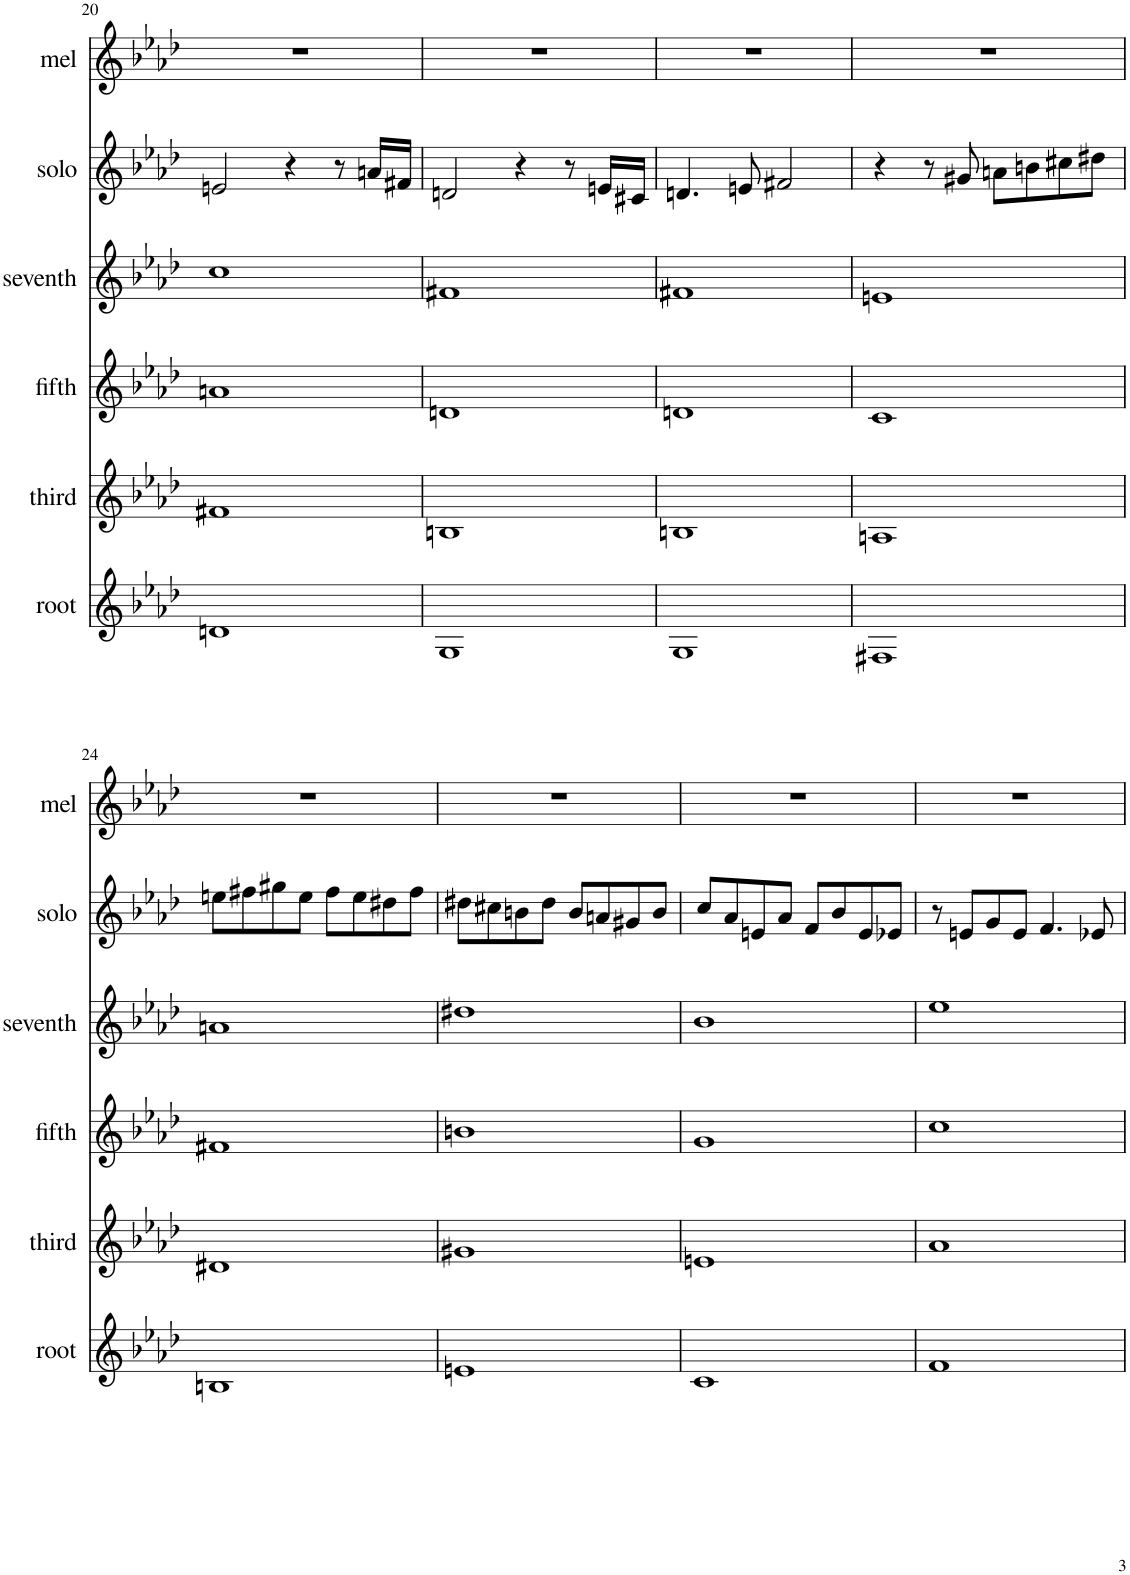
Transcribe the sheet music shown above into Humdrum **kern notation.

**kern	**kern	**kern	**kern	**kern	**kern
*part6	*part5	*part4	*part3	*part2	*part1
*staff6	*staff5	*staff4	*staff3	*staff2	*staff1
*I"root	*I"third	*I"fifth	*I"seventh	*I"solo	*I"mel
*I'root	*I'third	*I'fifth	*I'seventh	*I'solo	*I'mel
!!LO:PB:g=z
*clefG2	*clefG2	*clefG2	*clefG2	*clefG2	*clefG2
*k[b-e-a-d-]	*k[b-e-a-d-]	*k[b-e-a-d-]	*k[b-e-a-d-]	*k[b-e-a-d-]	*k[b-e-a-d-]
*M4/4	*M4/4	*M4/4	*M4/4	*M4/4	*M4/4
=20	=20	=20	=20	=20	=20
1dn	1f#X	1an	1cc	2en/	1r
.	.	.	.	4r	.
.	.	.	.	8r	.
.	.	.	.	16an/LL	.
.	.	.	.	16f#X/JJ	.
=21	=21	=21	=21	=21	=21
1G	1Bn	1dn	1f#X	2dn/	1r
.	.	.	.	4r	.
.	.	.	.	8r	.
.	.	.	.	16en/LL	.
.	.	.	.	16c#X/JJ	.
=22	=22	=22	=22	=22	=22
1G	1Bn	1dn	1f#X	4.dn/	1r
.	.	.	.	8en/	.
.	.	.	.	2f#X/	.
=23	=23	=23	=23	=23	=23
1F#X	1An	1c	1en	4r	1r
.	.	.	.	8r	.
.	.	.	.	8g#X/	.
.	.	.	.	8an\L	.
.	.	.	.	8bn\	.
.	.	.	.	8cc#X\	.
.	.	.	.	8dd#X\J	.
!!LO:LB:g=z
=24	=24	=24	=24	=24	=24
1Bn	1d#X	1f#X	1an	8een\L	1r
.	.	.	.	8ff#X\	.
.	.	.	.	8gg#X\	.
.	.	.	.	8ee\J	.
.	.	.	.	8ff#\L	.
.	.	.	.	8ee\	.
.	.	.	.	8dd#X\	.
.	.	.	.	8ff#\J	.
=25	=25	=25	=25	=25	=25
1en	1g#X	1bn	1dd#X	8dd#X\L	1r
.	.	.	.	8cc#X\	.
.	.	.	.	8bn\	.
.	.	.	.	8dd#\J	.
.	.	.	.	8b/L	.
.	.	.	.	8an/	.
.	.	.	.	8g#X/	.
.	.	.	.	8b/J	.
=26	=26	=26	=26	=26	=26
1c	1en	1g	1b-	8cc/L	1r
.	.	.	.	8a-/	.
.	.	.	.	8en/	.
.	.	.	.	8a-/J	.
.	.	.	.	8f/L	.
.	.	.	.	8b-/	.
.	.	.	.	8e/	.
.	.	.	.	8e-X/J	.
=27	=27	=27	=27	=27	=27
1f	1a-	1cc	1ee-	8r	1r
.	.	.	.	8en/L	.
.	.	.	.	8g/	.
.	.	.	.	8e/J	.
.	.	.	.	4.f/	.
.	.	.	.	8e-X/	.
=	=	=	=	=	=
*-	*-	*-	*-	*-	*-
